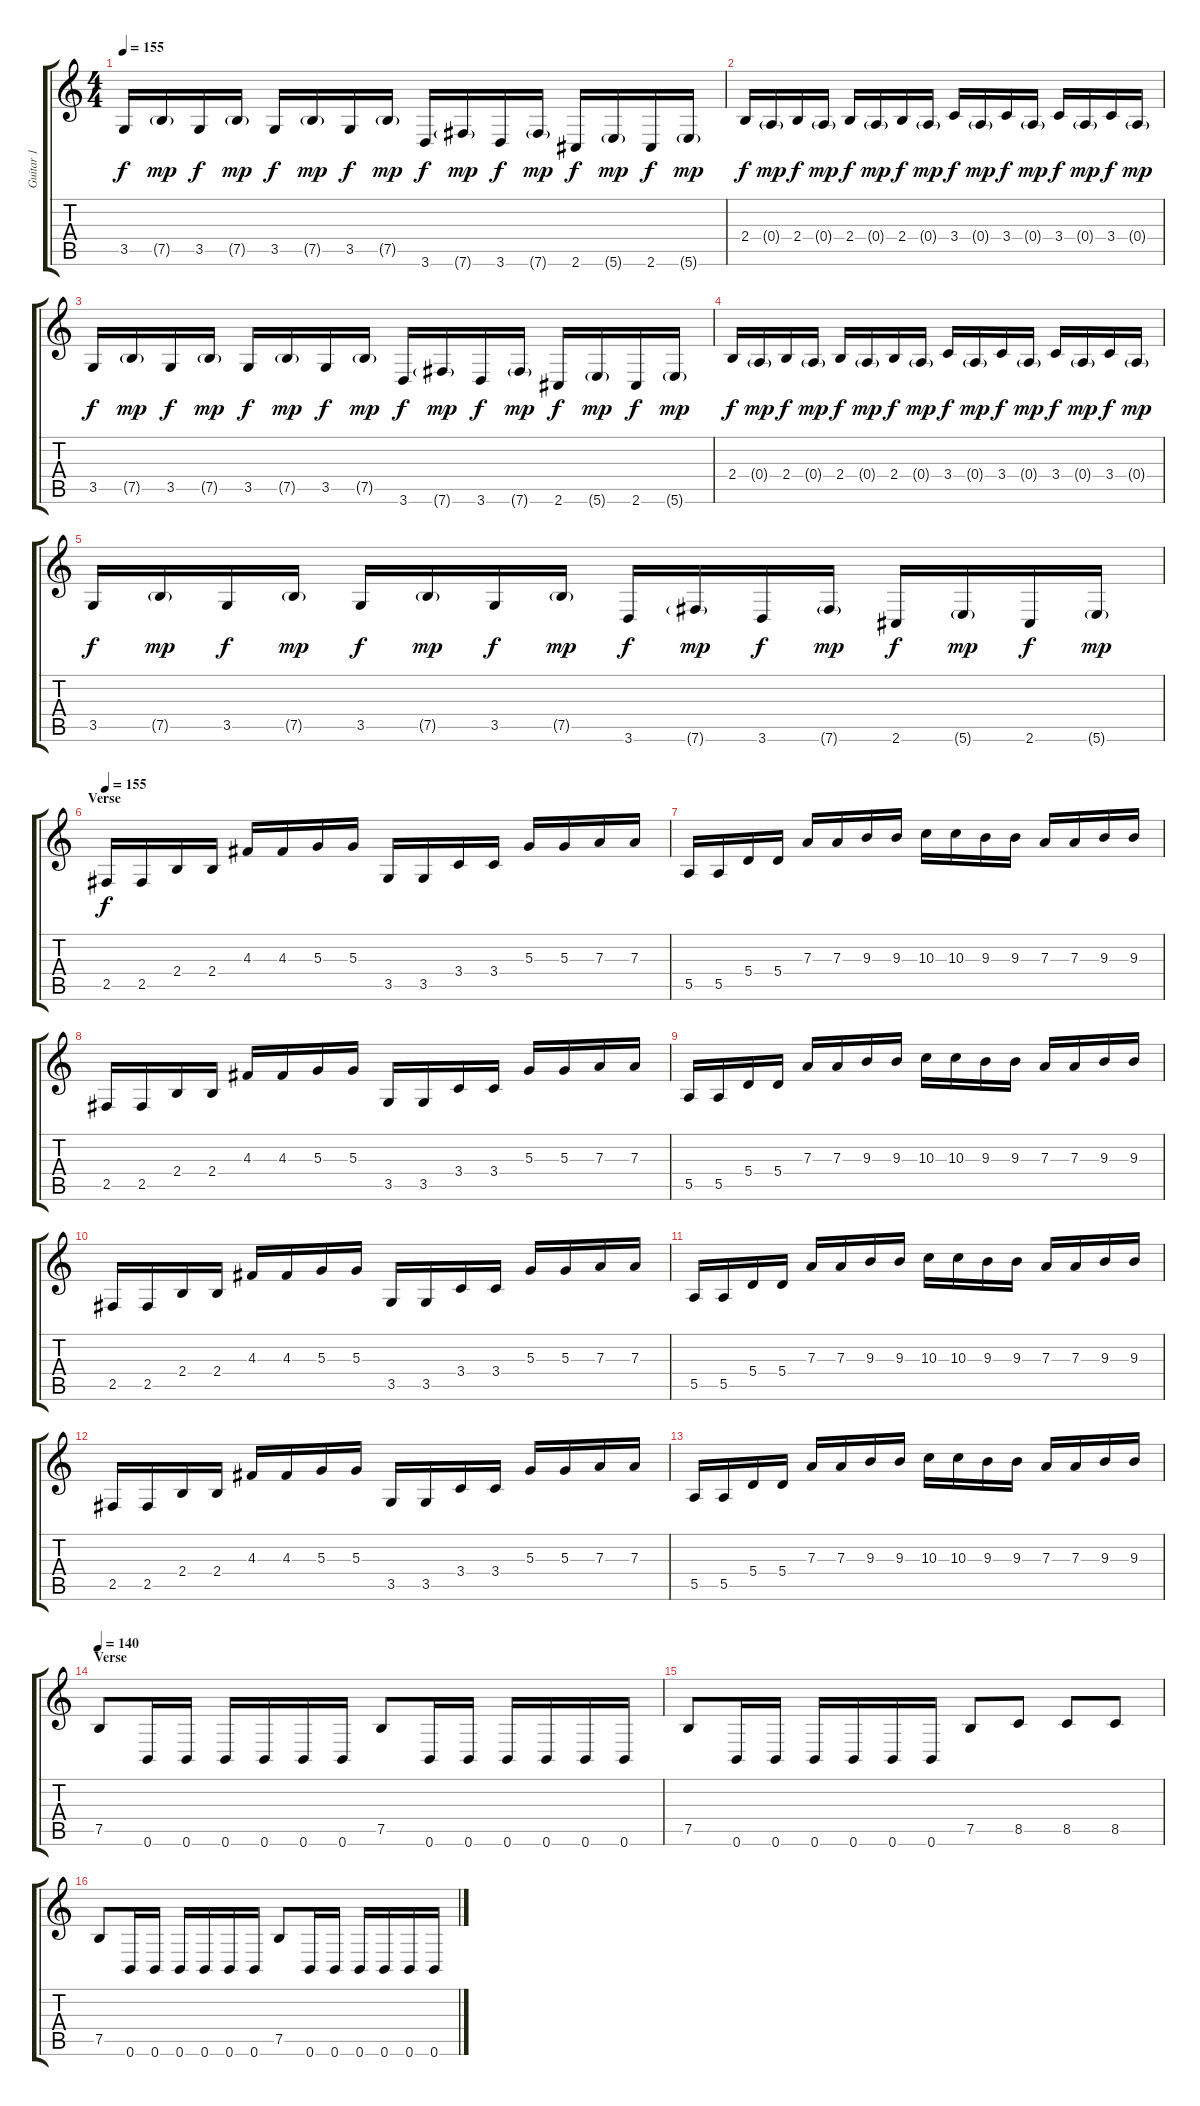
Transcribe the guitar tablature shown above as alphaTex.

\track ("Guitar 1" "Guitar 1") {instrument distortionguitar}
\staff {score tabs}
\tuning (B3 Gb3 D3 A2 E2 B1) {hide}
\ts (4 4)
\tempo 155
\clef g2
\ks c
3.5.16{dy f} 7.5{g}.16{dy mp} 3.5.16{dy f} 7.5{g}.16{dy mp} 3.5.16{dy f} 7.5{g}.16{dy mp} 3.5.16{dy f} 7.5{g}.16{dy mp} 3.6.16{dy f} 7.6{g}.16{dy mp} 3.6.16{dy f} 7.6{g}.16{dy mp} 2.6.16{dy f} 5.6{g}.16{dy mp} 2.6.16{dy f} 5.6{g}.16{dy mp} |
2.4.16{dy f} 0.4{g}.16{dy mp} 2.4.16{dy f} 0.4{g}.16{dy mp} 2.4.16{dy f} 0.4{g}.16{dy mp} 2.4.16{dy f} 0.4{g}.16{dy mp} 3.4.16{dy f} 0.4{g}.16{dy mp} 3.4.16{dy f} 0.4{g}.16{dy mp} 3.4.16{dy f} 0.4{g}.16{dy mp} 3.4.16{dy f} 0.4{g}.16{dy mp} |
3.5.16{dy f} 7.5{g}.16{dy mp} 3.5.16{dy f} 7.5{g}.16{dy mp} 3.5.16{dy f} 7.5{g}.16{dy mp} 3.5.16{dy f} 7.5{g}.16{dy mp} 3.6.16{dy f} 7.6{g}.16{dy mp} 3.6.16{dy f} 7.6{g}.16{dy mp} 2.6.16{dy f} 5.6{g}.16{dy mp} 2.6.16{dy f} 5.6{g}.16{dy mp} |
2.4.16{dy f} 0.4{g}.16{dy mp} 2.4.16{dy f} 0.4{g}.16{dy mp} 2.4.16{dy f} 0.4{g}.16{dy mp} 2.4.16{dy f} 0.4{g}.16{dy mp} 3.4.16{dy f} 0.4{g}.16{dy mp} 3.4.16{dy f} 0.4{g}.16{dy mp} 3.4.16{dy f} 0.4{g}.16{dy mp} 3.4.16{dy f} 0.4{g}.16{dy mp} |
3.5.16{dy f} 7.5{g}.16{dy mp} 3.5.16{dy f} 7.5{g}.16{dy mp} 3.5.16{dy f} 7.5{g}.16{dy mp} 3.5.16{dy f} 7.5{g}.16{dy mp} 3.6.16{dy f} 7.6{g}.16{dy mp} 3.6.16{dy f} 7.6{g}.16{dy mp} 2.6.16{dy f} 5.6{g}.16{dy mp} 2.6.16{dy f} 5.6{g}.16{dy mp} |
\section ("" "Verse")
\tempo 155
2.5.16{dy f} 2.5.16 2.4.16 2.4.16 4.3.16 4.3.16 5.3.16 5.3.16 3.5.16 3.5.16 3.4.16 3.4.16 5.3.16 5.3.16 7.3.16 7.3.16 |
5.5.16 5.5.16 5.4.16 5.4.16 7.3.16 7.3.16 9.3.16 9.3.16 10.3.16 10.3.16 9.3.16 9.3.16 7.3.16 7.3.16 9.3.16 9.3.16 |
2.5.16 2.5.16 2.4.16 2.4.16 4.3.16 4.3.16 5.3.16 5.3.16 3.5.16 3.5.16 3.4.16 3.4.16 5.3.16 5.3.16 7.3.16 7.3.16 |
5.5.16 5.5.16 5.4.16 5.4.16 7.3.16 7.3.16 9.3.16 9.3.16 10.3.16 10.3.16 9.3.16 9.3.16 7.3.16 7.3.16 9.3.16 9.3.16 |
2.5.16 2.5.16 2.4.16 2.4.16 4.3.16 4.3.16 5.3.16 5.3.16 3.5.16 3.5.16 3.4.16 3.4.16 5.3.16 5.3.16 7.3.16 7.3.16 |
5.5.16 5.5.16 5.4.16 5.4.16 7.3.16 7.3.16 9.3.16 9.3.16 10.3.16 10.3.16 9.3.16 9.3.16 7.3.16 7.3.16 9.3.16 9.3.16 |
2.5.16 2.5.16 2.4.16 2.4.16 4.3.16 4.3.16 5.3.16 5.3.16 3.5.16 3.5.16 3.4.16 3.4.16 5.3.16 5.3.16 7.3.16 7.3.16 |
5.5.16 5.5.16 5.4.16 5.4.16 7.3.16 7.3.16 9.3.16 9.3.16 10.3.16 10.3.16 9.3.16 9.3.16 7.3.16 7.3.16 9.3.16 9.3.16 |
\section ("" "Verse")
\tempo 140
7.5.8 0.6.16 0.6.16 0.6.16 0.6.16 0.6.16 0.6.16 7.5.8 0.6.16 0.6.16 0.6.16 0.6.16 0.6.16 0.6.16 |
7.5.8 0.6.16 0.6.16 0.6.16 0.6.16 0.6.16 0.6.16 7.5.8 8.5.8 8.5.8 8.5.8 |
7.5.8 0.6.16 0.6.16 0.6.16 0.6.16 0.6.16 0.6.16 7.5.8 0.6.16 0.6.16 0.6.16 0.6.16 0.6.16 0.6.16
